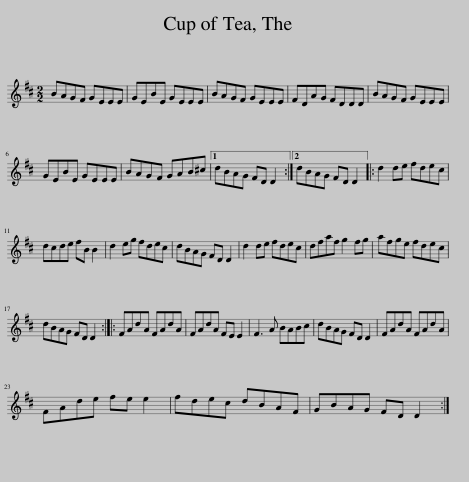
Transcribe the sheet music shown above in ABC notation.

X:1
L:1/8
M:2/2
I:linebreak $
K:D
V:1 treble
V:1
 BAGF GEEE | GEBE GEEE | BAGF GEEE | FDAG FDDD | BAGF GEEE |$ %5
 GEBE GEEE | BAGF GAB^c |1 dBAG FD D2 :|2 dBAG FD D2 |: d2 de fdec |$ %10
 dcde fB B2 | d2 eg fdec | dBAG FD D2 | d2 de fdec | dfaf g2 fg | %15
 afge fdec |$ dBAG FD D2 :: FAdA FAdA | FAdA FE E2 | F3 A BABc | %20
 dBAG FD D2 | FAdA FAdA |$ FAde fe e2 | fdec dBAF | GBAG FD D2 :| %25
